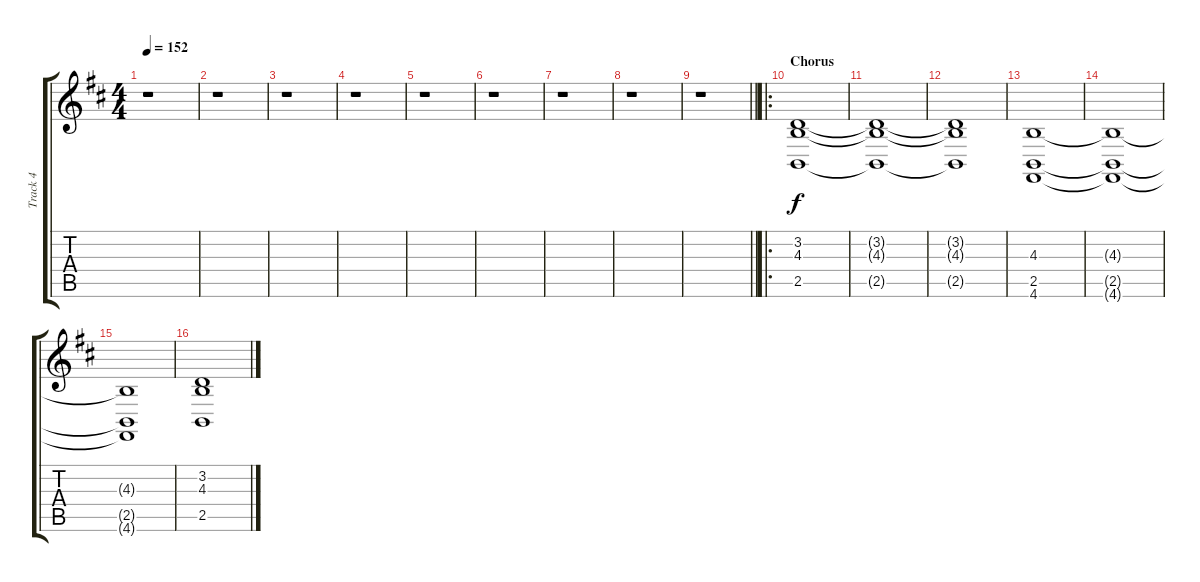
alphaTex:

\track ("Track 4" "Track 4") {instrument pad2warm}
\staff {score tabs}
\tuning (E4 B3 G3 D3 A2 D2) {hide}
\ts (4 4)
\tempo 152
\clef g2
\ks d
r.1{dy f} |
r.1 |
r.1 |
r.1 |
r.1 |
r.1 |
r.1 |
r.1 |
\barLineRight lightlight
r.1 |
\ro
\section ("" "Chorus")
(3.2 4.3 2.5).1 |
(3.2{t} 4.3{t} 2.5{t}).1 |
(3.2{t} 4.3{t} 2.5{t}).1 |
(4.3 2.5 4.6).1 |
(4.3{t} 2.5{t} 4.6{t}).1 |
(4.3{t} 2.5{t} 4.6{t}).1 |
(3.2 4.3 2.5).1
